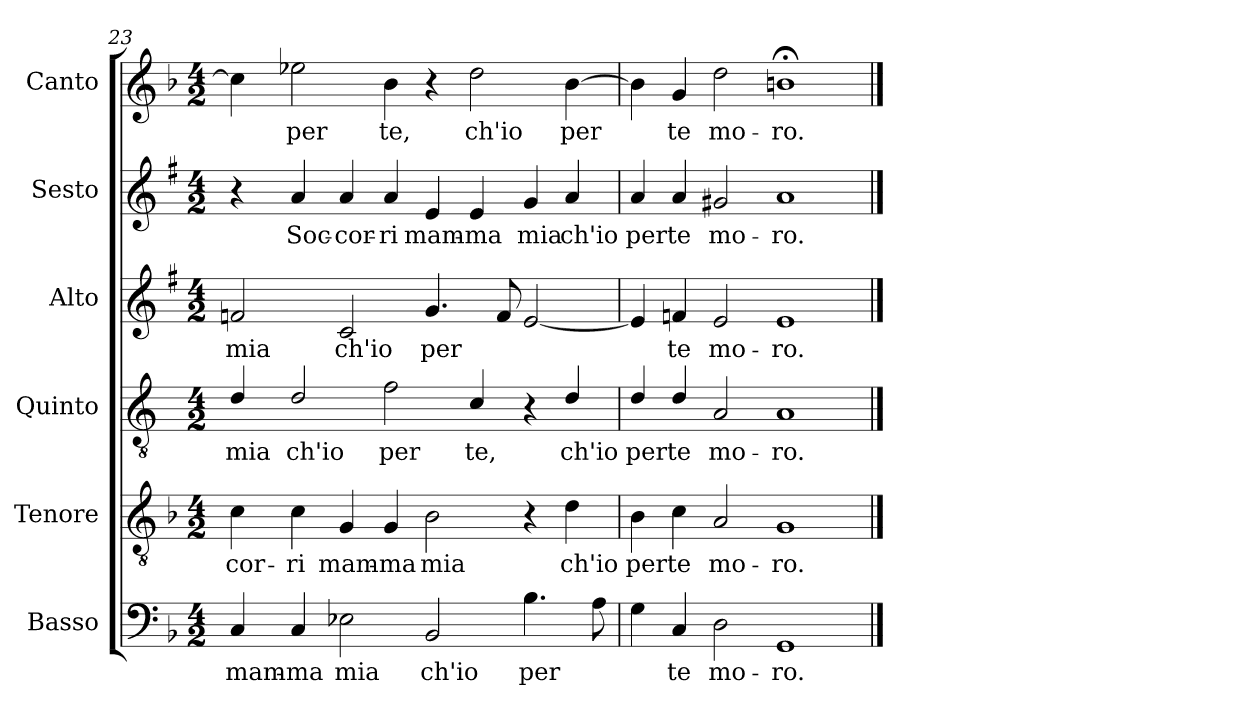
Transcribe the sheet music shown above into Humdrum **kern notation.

**kern	**text	**kern	**text	**kern	**text	**kern	**text	**kern	**text	**kern	**text
*part6	*part6	*part5	*part5	*part4	*part4	*part3	*part3	*part2	*part2	*part1	*part1
*staff6	*staff6	*staff5	*staff5	*staff4	*staff4	*staff3	*staff3	*staff2	*staff2	*staff1	*staff1
*I"Basso	*	*I"Tenore	*	*I"Quinto	*	*I"Alto	*	*I"Sesto	*	*I"Canto	*
*I'B	*	*I'T	*	*	*	*I'A	*	*	*	*I'C	*
*clefF4	*	*clefGv2	*	*clefGv2	*	*clefG2	*	*clefG2	*	*clefG2	*
*	*	*	*	*ITrd4c7	*	*ITrd1c2	*	*ITrd1c2	*	*	*
*k[b-]	*	*k[b-]	*	*k[b-]	*	*k[b-]	*	*k[b-]	*	*k[b-]	*
*F:	*	*F:	*	*F:	*	*F:	*	*F:	*	*F:	*
*M4/2	*	*M4/2	*	*M4/2	*	*M4/2	*	*M4/2	*	*M4/2	*
=23	=23	=23	=23	=23	=23	=23	=23	=23	=23	=23	=23
!	!LO:LY:b	!	!LO:LY:b	!	!LO:LY:b	!	!LO:LY:b	!	!	!	!
4C/	mam-	4c\	-cor-	4G/	mia	2e-X/	mia	4r	.	4cc\]	.
!	!LO:LY:b	!	!LO:LY:b	!	!LO:LY:b	!	!	!	!LO:LY:b	!	!LO:LY:b
4C/	-ma	4c\	-ri	2G/	ch'io	.	.	4g/	Soc-	2ee-X\	per
!	!LO:LY:b	!	!LO:LY:b	!	!	!	!LO:LY:b	!	!LO:LY:b	!	!
2E-X\	mia	4G/	mam-	.	.	2B-/	ch'io	4g/	-cor-	.	.
!	!	!	!LO:LY:b	!	!LO:LY:b	!	!	!	!LO:LY:b	!	!LO:LY:b
.	.	4G/	-ma	2B-\	per	.	.	4g/	-ri	4b-\	te,
!	!LO:LY:b	!	!LO:LY:b	!	!	!	!LO:LY:b	!	!LO:LY:b	!	!
2BB-/	ch'io	2B-\	mia	.	.	4.f/	per	4d/	mam-	4r	.
!	!	!	!	!	!LO:LY:b	!	!	!	!LO:LY:b	!	!LO:LY:b
.	.	.	.	4F/	te,	.	.	4d/	-ma	2dd\	ch'io
.	.	.	.	.	.	8e-/	.	.	.	.	.
!	!LO:LY:b	!	!	!	!	!	!	!	!LO:LY:b	!	!
4.B-\	per	4r	.	4r	.	[2d/	.	4f/	mia	.	.
!	!	!	!LO:LY:b	!	!LO:LY:b	!	!	!	!LO:LY:b	!	!LO:LY:b
.	.	4d\	ch'io	4G/	ch'io	.	.	4g/	ch'io	[4b-\	per
8A\	.	.	.	.	.	.	.	.	.	.	.
=24	=24	=24	=24	=24	=24	=24	=24	=24	=24	=24	=24
!	!	!	!LO:LY:b	!	!LO:LY:b	!	!	!	!LO:LY:b	!	!
4G\	.	4B-\	per	4G/	per	4d/]	.	4g/	per	4b-\]	.
!	!LO:LY:b	!	!LO:LY:b	!	!LO:LY:b	!	!LO:LY:b	!	!LO:LY:b	!	!LO:LY:b
4C/	te	4c\	te	4G/	te	4e-X/	te	4g/	te	4g/	te
!	!LO:LY:b	!	!LO:LY:b	!	!LO:LY:b	!	!LO:LY:b	!	!LO:LY:b	!	!LO:LY:b
2D\	mo-	2A/	mo-	2D/	mo-	2d/	mo-	2f#X/	mo-	2dd\	mo-
!	!LO:LY:b	!	!LO:LY:b	!	!LO:LY:b	!	!LO:LY:b	!	!LO:LY:b	!	!LO:LY:b
1GG	-ro.	1G	-ro.	1D	-ro.	1d	-ro.	1g	-ro.	1bn;<	-ro.
==	==	==	==	==	==	==	==	==	==	==	==
*-	*-	*-	*-	*-	*-	*-	*-	*-	*-	*-	*-
